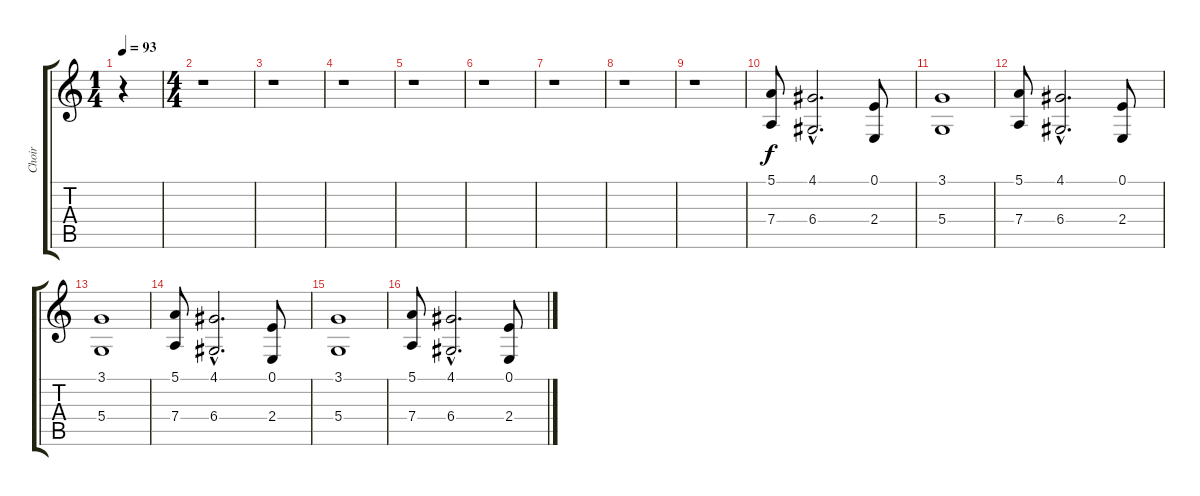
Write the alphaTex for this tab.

\track ("Choir" "Choir") {instrument choiraahs}
\staff {score tabs}
\tuning (E4 B3 G3 D3 A2 E2) {hide}
\ts (1 4)
\tempo 93
\tempo 96
\tempo 93
\clef g2
\ks c
r.4{dy f instrument choiraahs} |
\ts (4 4)
r.1 |
r.1 |
r.1 |
r.1 |
r.1 |
r.1 |
r.1 |
r.1 |
(5.1 7.4).8 (4.1{hac} 6.4{hac}).2{d} (0.1 2.4).8 |
(3.1 5.4).1 |
(5.1 7.4).8 (4.1{hac} 6.4{hac}).2{d} (0.1 2.4).8 |
(3.1 5.4).1 |
(5.1 7.4).8 (4.1{hac} 6.4{hac}).2{d} (0.1 2.4).8 |
(3.1 5.4).1 |
(5.1 7.4).8 (4.1{hac} 6.4{hac}).2{d} (0.1 2.4).8
